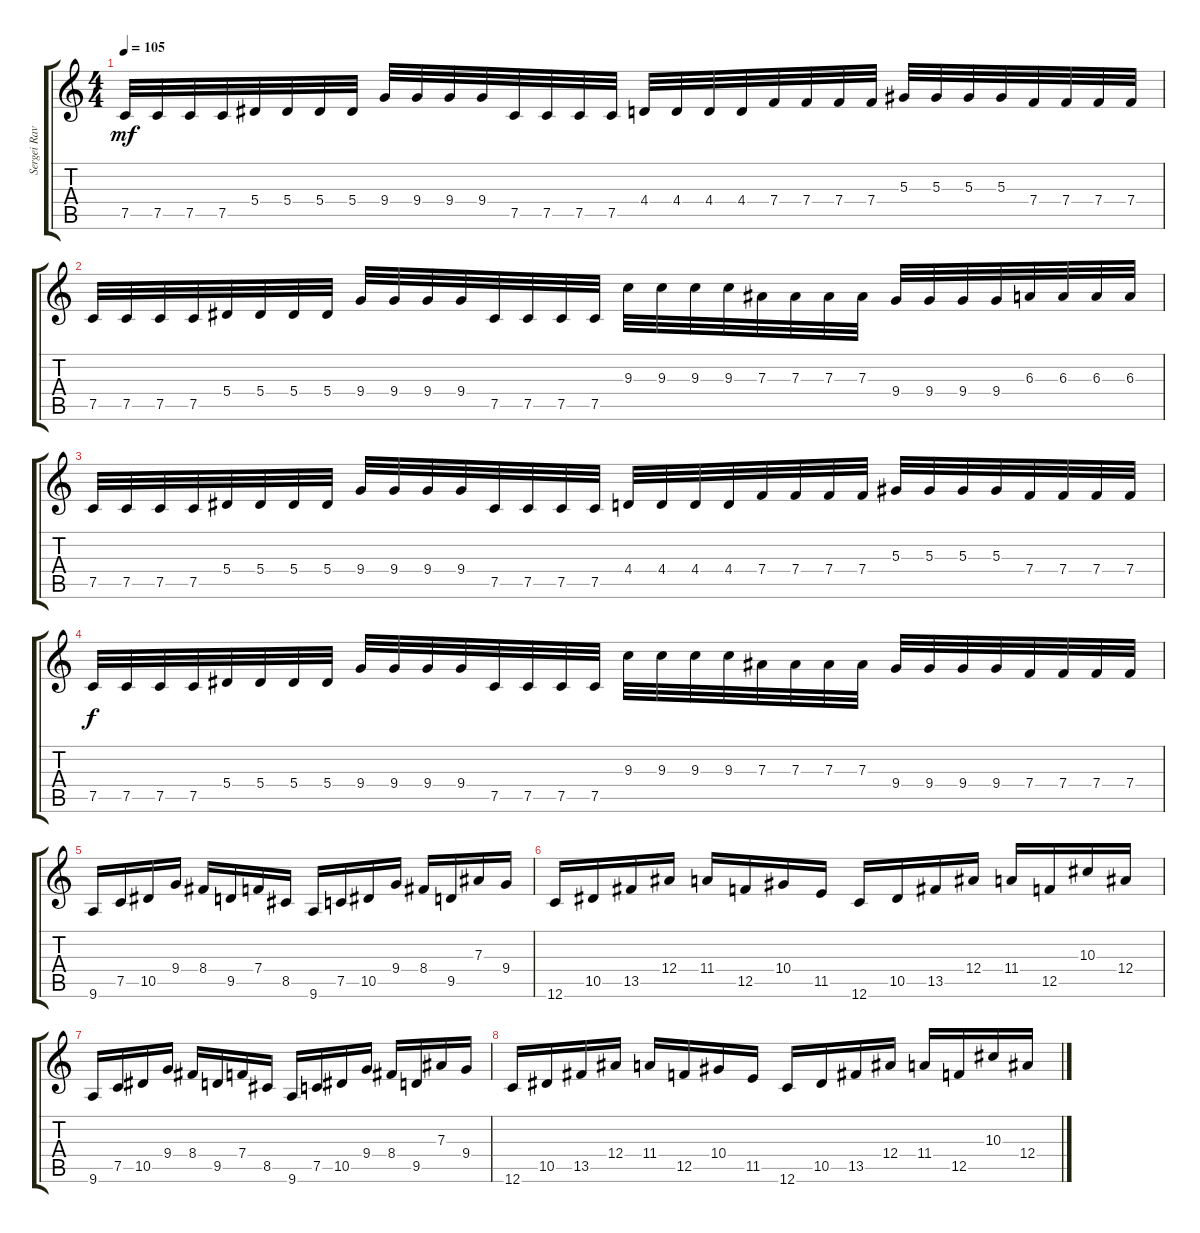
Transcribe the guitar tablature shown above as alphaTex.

\track ("Sergei Ravinskiy" "Sergei Rav") {instrument distortionguitar}
\staff {score tabs}
\tuning (C4 G3 Eb3 Bb2 F2 C2) {hide}
\ts (4 4)
\tempo 105
\clef g2
\ks c
7.5.32{dy mf volume 15} 7.5.32 7.5.32 7.5.32 5.4.32 5.4.32 5.4.32 5.4.32 9.4.32 9.4.32 9.4.32 9.4.32 7.5.32 7.5.32 7.5.32 7.5.32 4.4.32 4.4.32 4.4.32 4.4.32 7.4.32 7.4.32 7.4.32 7.4.32 5.3.32 5.3.32 5.3.32 5.3.32 7.4.32 7.4.32 7.4.32 7.4.32 |
7.5.32 7.5.32 7.5.32 7.5.32 5.4.32 5.4.32 5.4.32 5.4.32 9.4.32 9.4.32 9.4.32 9.4.32 7.5.32 7.5.32 7.5.32 7.5.32 9.3.32 9.3.32 9.3.32 9.3.32 7.3.32 7.3.32 7.3.32 7.3.32 9.4.32 9.4.32 9.4.32 9.4.32 6.3.32 6.3.32 6.3.32 6.3.32 |
7.5.32 7.5.32 7.5.32 7.5.32 5.4.32 5.4.32 5.4.32 5.4.32 9.4.32 9.4.32 9.4.32 9.4.32 7.5.32 7.5.32 7.5.32 7.5.32 4.4.32 4.4.32 4.4.32 4.4.32 7.4.32 7.4.32 7.4.32 7.4.32 5.3.32 5.3.32 5.3.32 5.3.32 7.4.32 7.4.32 7.4.32 7.4.32 |
7.5.32{dy f} 7.5.32 7.5.32 7.5.32 5.4.32 5.4.32 5.4.32 5.4.32 9.4.32 9.4.32 9.4.32 9.4.32 7.5.32 7.5.32 7.5.32 7.5.32 9.3.32 9.3.32 9.3.32 9.3.32 7.3.32 7.3.32 7.3.32 7.3.32 9.4.32 9.4.32 9.4.32 9.4.32 7.4.32 7.4.32 7.4.32 7.4.32 |
9.6.16 7.5.16 10.5.16 9.4.16 8.4.16 9.5.16 7.4.16 8.5.16 9.6.16 7.5.16 10.5.16 9.4.16 8.4.16 9.5.16 7.3.16 9.4.16 |
12.6.16 10.5.16 13.5.16 12.4.16 11.4.16 12.5.16 10.4.16 11.5.16 12.6.16 10.5.16 13.5.16 12.4.16 11.4.16 12.5.16 10.3.16 12.4.16 |
9.6.16 7.5.16 10.5.16 9.4.16 8.4.16 9.5.16 7.4.16 8.5.16 9.6.16 7.5.16 10.5.16 9.4.16 8.4.16 9.5.16 7.3.16 9.4.16 |
12.6.16 10.5.16 13.5.16 12.4.16 11.4.16 12.5.16 10.4.16 11.5.16 12.6.16 10.5.16 13.5.16 12.4.16 11.4.16 12.5.16 10.3.16 12.4.16
